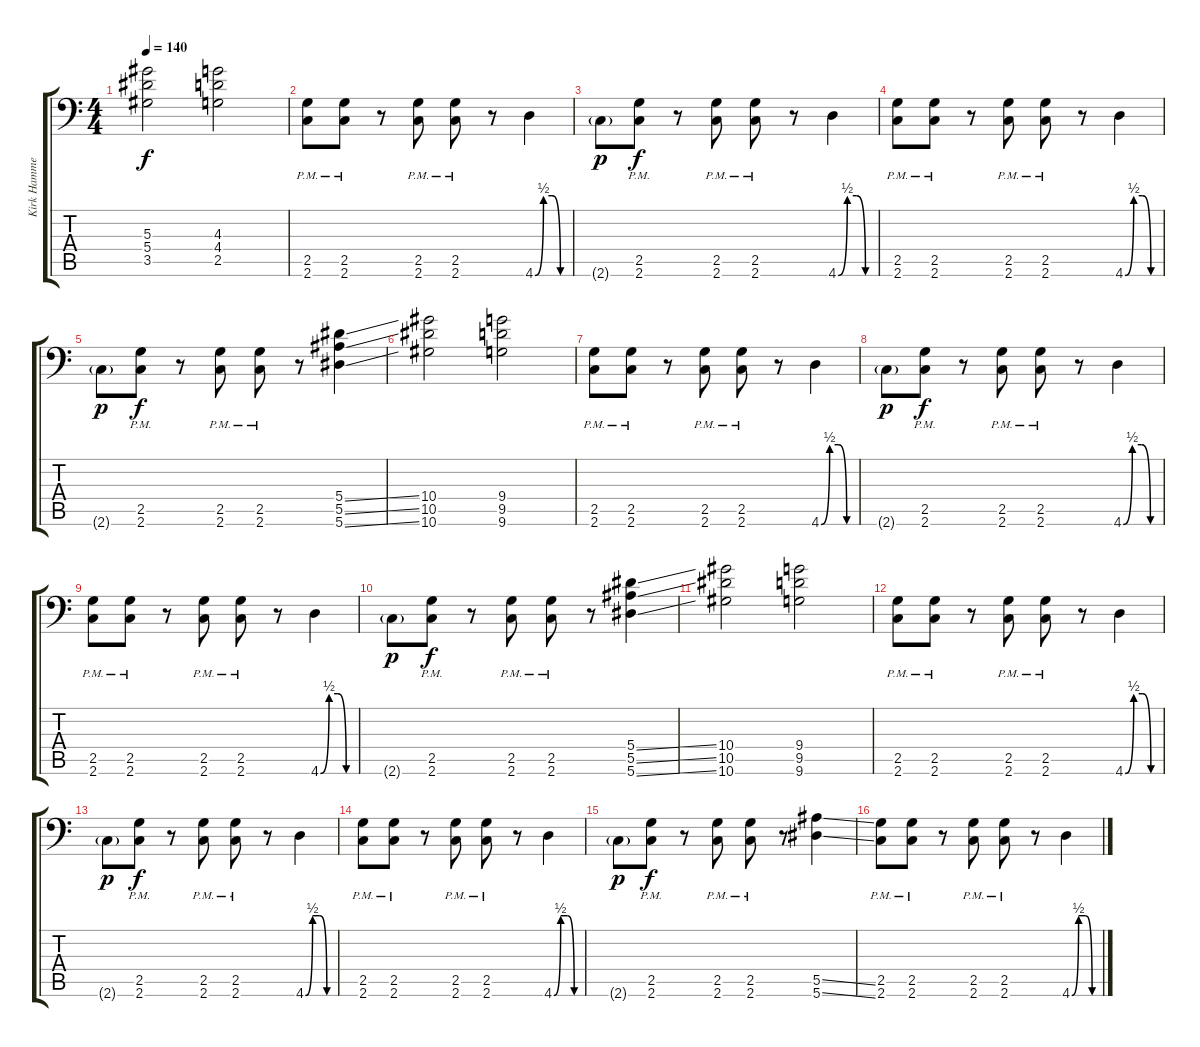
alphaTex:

\track ("Kirk Hammet" "Kirk Hamme") {instrument distortionguitar}
\staff {score tabs}
\tuning (C4 G3 Eb3 Bb2 F2 Bb1) {hide}
\ts (4 4)
\tempo 140
\clef f4
\ks c
(5.3 5.4 3.5).2{dy f} (4.3 4.4 2.5).2 |
(2.5{pm} 2.6).8 (2.5{pm} 2.6).8 r.8 (2.5{pm} 2.6).8 (2.5{pm} 2.6).8 r.8 4.6{be (custom 0 0 15 2 30 2 45 0 60 0)}.4 |
2.6{g}.8{dy p} (2.5{pm} 2.6).8{dy f} r.8 (2.5{pm} 2.6).8 (2.5{pm} 2.6).8 r.8 4.6{be (custom 0 0 15 2 30 2 45 0 60 0)}.4 |
(2.5{pm} 2.6).8 (2.5{pm} 2.6).8 r.8 (2.5{pm} 2.6).8 (2.5{pm} 2.6).8 r.8 4.6{be (custom 0 0 15 2 30 2 45 0 60 0)}.4 |
2.6{g}.8{dy p} (2.5{pm} 2.6).8{dy f} r.8 (2.5{pm} 2.6).8 (2.5{pm} 2.6).8 r.8 (5.4{ss} 5.5{ss} 5.6{ss}).4 |
(10.4 10.5 10.6).2 (9.4 9.5 9.6).2 |
(2.5{pm} 2.6).8 (2.5{pm} 2.6).8 r.8 (2.5{pm} 2.6).8 (2.5{pm} 2.6).8 r.8 4.6{be (custom 0 0 15 2 30 2 45 0 60 0)}.4 |
2.6{g}.8{dy p} (2.5{pm} 2.6).8{dy f} r.8 (2.5{pm} 2.6).8 (2.5{pm} 2.6).8 r.8 4.6{be (custom 0 0 15 2 30 2 45 0 60 0)}.4 |
(2.5{pm} 2.6).8 (2.5{pm} 2.6).8 r.8 (2.5{pm} 2.6).8 (2.5{pm} 2.6).8 r.8 4.6{be (custom 0 0 15 2 30 2 45 0 60 0)}.4 |
2.6{g}.8{dy p} (2.5{pm} 2.6).8{dy f} r.8 (2.5{pm} 2.6).8 (2.5{pm} 2.6).8 r.8 (5.4{ss} 5.5{ss} 5.6{ss}).4 |
(10.4 10.5 10.6).2 (9.4 9.5 9.6).2 |
(2.5{pm} 2.6).8 (2.5{pm} 2.6).8 r.8 (2.5{pm} 2.6).8 (2.5{pm} 2.6).8 r.8 4.6{be (custom 0 0 15 2 30 2 45 0 60 0)}.4 |
2.6{g}.8{dy p} (2.5{pm} 2.6).8{dy f} r.8 (2.5{pm} 2.6).8 (2.5{pm} 2.6).8 r.8 4.6{be (custom 0 0 15 2 30 2 45 0 60 0)}.4 |
(2.5{pm} 2.6).8 (2.5{pm} 2.6).8 r.8 (2.5{pm} 2.6).8 (2.5{pm} 2.6).8 r.8 4.6{be (custom 0 0 15 2 30 2 45 0 60 0)}.4 |
2.6{g}.8{dy p} (2.5{pm} 2.6).8{dy f} r.8 (2.5{pm} 2.6).8 (2.5{pm} 2.6).8 r.8 (5.5{ss} 5.6{ss}).4 |
(2.5{pm} 2.6).8 (2.5{pm} 2.6).8 r.8 (2.5{pm} 2.6).8 (2.5{pm} 2.6).8 r.8 4.6{be (custom 0 0 15 2 30 2 45 0 60 0)}.4
